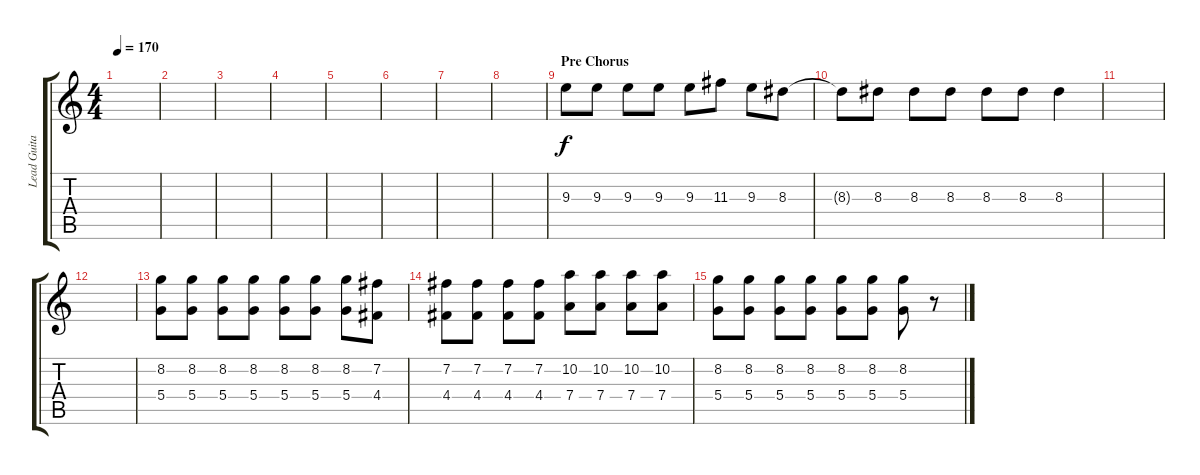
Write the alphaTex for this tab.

\track ("Lead Guitar" "Lead Guita") {instrument overdrivenguitar}
\staff {score tabs}
\tuning (E4 B3 G3 D3 A2 E2) {hide}
\ts (4 4)
\tempo 170
\clef g2
\ks c
|
|
|
|
|
|
|
|
\section ("" "Pre Chorus")
9.3.8 9.3.8 9.3.8 9.3.8 9.3.8 11.3.8 9.3.8 8.3.8 |
8.3{t}.8 8.3.8 8.3.8 8.3.8 8.3.8 8.3.8 8.3.4 |
|
|
(8.2 5.4).8 (8.2 5.4).8 (8.2 5.4).8 (8.2 5.4).8 (8.2 5.4).8 (8.2 5.4).8 (8.2 5.4).8 (7.2 4.4).8 |
(7.2 4.4).8 (7.2 4.4).8 (7.2 4.4).8 (7.2 4.4).8 (10.2 7.4).8 (10.2 7.4).8 (10.2 7.4).8 (10.2 7.4).8 |
(8.2 5.4).8 (8.2 5.4).8 (8.2 5.4).8 (8.2 5.4).8 (8.2 5.4).8 (8.2 5.4).8 (8.2 5.4).8 r.8
